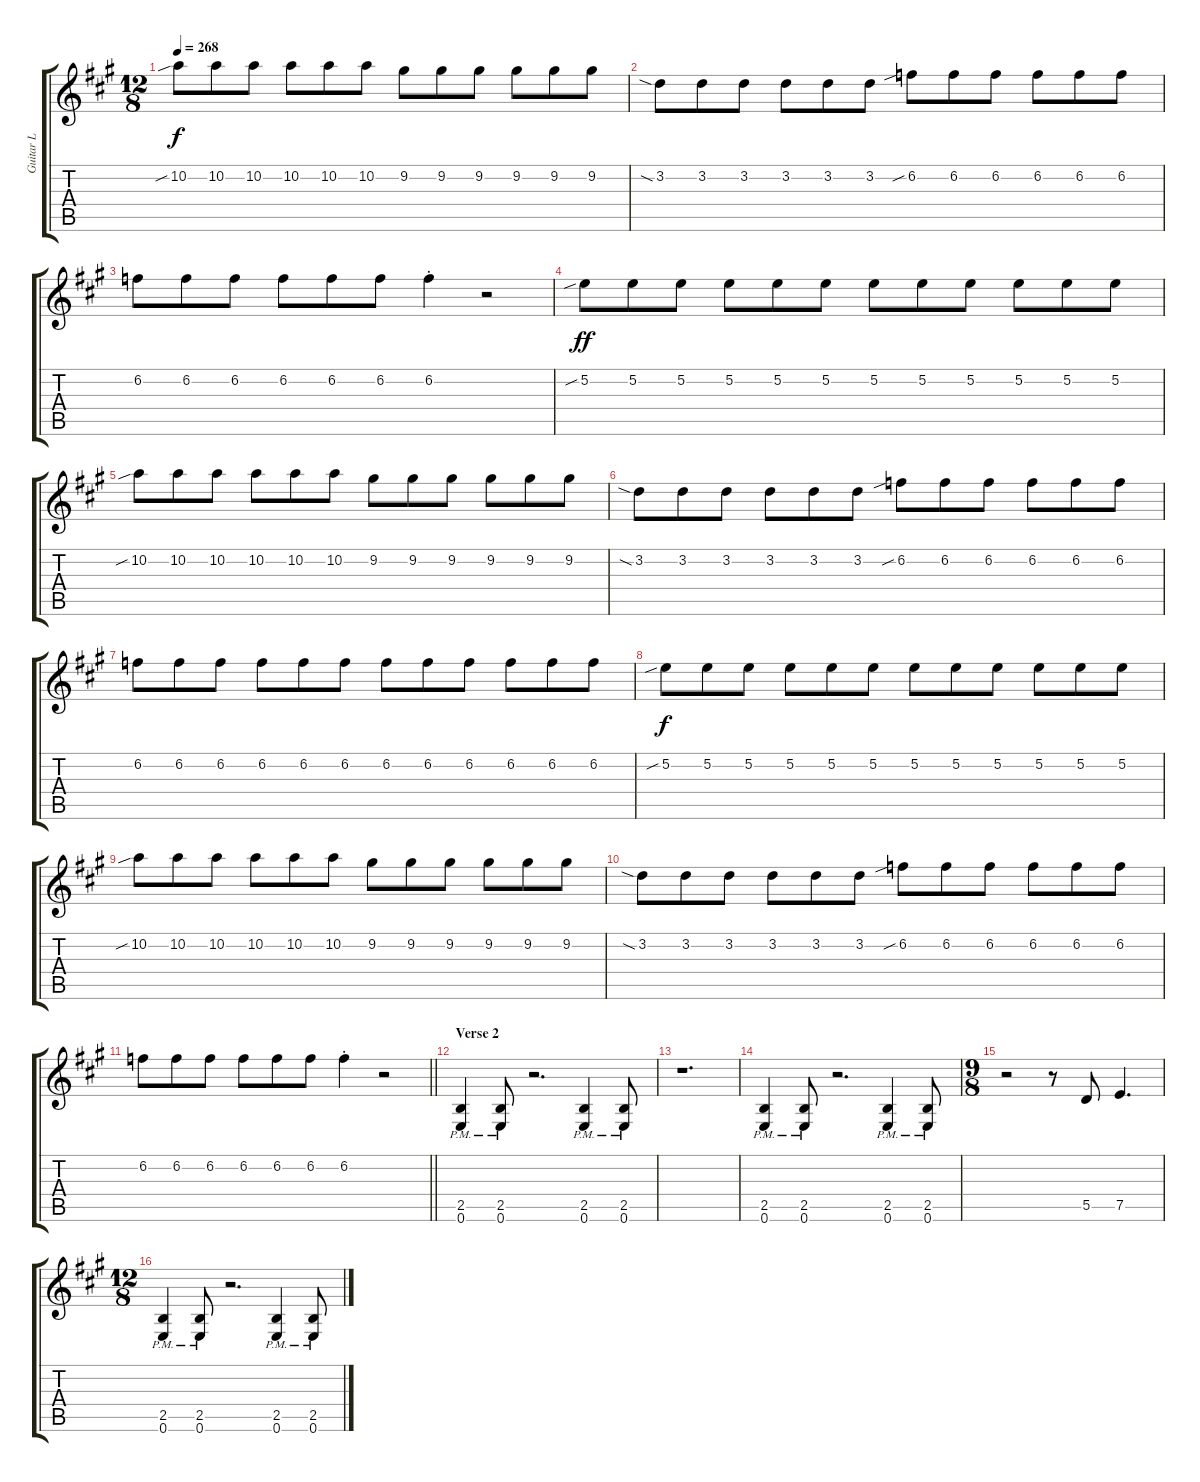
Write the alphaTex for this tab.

\track ("Guitar L" "Guitar L") {instrument distortionguitar}
\staff {score tabs}
\tuning (E4 B3 G3 D3 A2 E2) {hide}
\ts (12 8)
\tempo 268
\clef g2
\ks a
10.2{sib}.8{dy f} 10.2.8 10.2.8 10.2.8 10.2.8 10.2.8 9.2.8 9.2.8 9.2.8 9.2.8 9.2.8 9.2.8 |
3.2{sia}.8 3.2.8 3.2.8 3.2.8 3.2.8 3.2.8 6.2{sib}.8 6.2.8 6.2.8 6.2.8 6.2.8 6.2.8 |
6.2.8 6.2.8 6.2.8 6.2.8 6.2.8 6.2.8 6.2{st}.4 r.2 |
5.2{sib}.8{dy ff} 5.2.8 5.2.8 5.2.8 5.2.8 5.2.8 5.2.8 5.2.8 5.2.8 5.2.8 5.2.8 5.2.8 |
10.2{sib}.8 10.2.8 10.2.8 10.2.8 10.2.8 10.2.8 9.2.8 9.2.8 9.2.8 9.2.8 9.2.8 9.2.8 |
3.2{sia}.8 3.2.8 3.2.8 3.2.8 3.2.8 3.2.8 6.2{sib}.8 6.2.8 6.2.8 6.2.8 6.2.8 6.2.8 |
6.2.8 6.2.8 6.2.8 6.2.8 6.2.8 6.2.8 6.2.8 6.2.8 6.2.8 6.2.8 6.2.8 6.2.8 |
5.2{sib}.8{dy f} 5.2.8 5.2.8 5.2.8 5.2.8 5.2.8 5.2.8 5.2.8 5.2.8 5.2.8 5.2.8 5.2.8 |
10.2{sib}.8 10.2.8 10.2.8 10.2.8 10.2.8 10.2.8 9.2.8 9.2.8 9.2.8 9.2.8 9.2.8 9.2.8 |
3.2{sia}.8 3.2.8 3.2.8 3.2.8 3.2.8 3.2.8 6.2{sib}.8 6.2.8 6.2.8 6.2.8 6.2.8 6.2.8 |
\barLineRight lightlight
6.2.8 6.2.8 6.2.8 6.2.8 6.2.8 6.2.8 6.2{st}.4 r.2 |
\section ("" "Verse 2")
(2.5{pm} 0.6{pm}).4 (2.5{pm} 0.6{pm}).8 r.2{d} (2.5{pm} 0.6{pm}).4 (2.5{pm} 0.6{pm}).8 |
r.1{d} |
(2.5{pm} 0.6{pm}).4 (2.5{pm} 0.6{pm}).8 r.2{d} (2.5{pm} 0.6{pm}).4 (2.5{pm} 0.6{pm}).8 |
\ts (9 8)
r.2 r.8 5.5.8 7.5.4{d} |
\ts (12 8)
(2.5{pm} 0.6{pm}).4 (2.5{pm} 0.6{pm}).8 r.2{d} (2.5{pm} 0.6{pm}).4 (2.5{pm} 0.6{pm}).8
